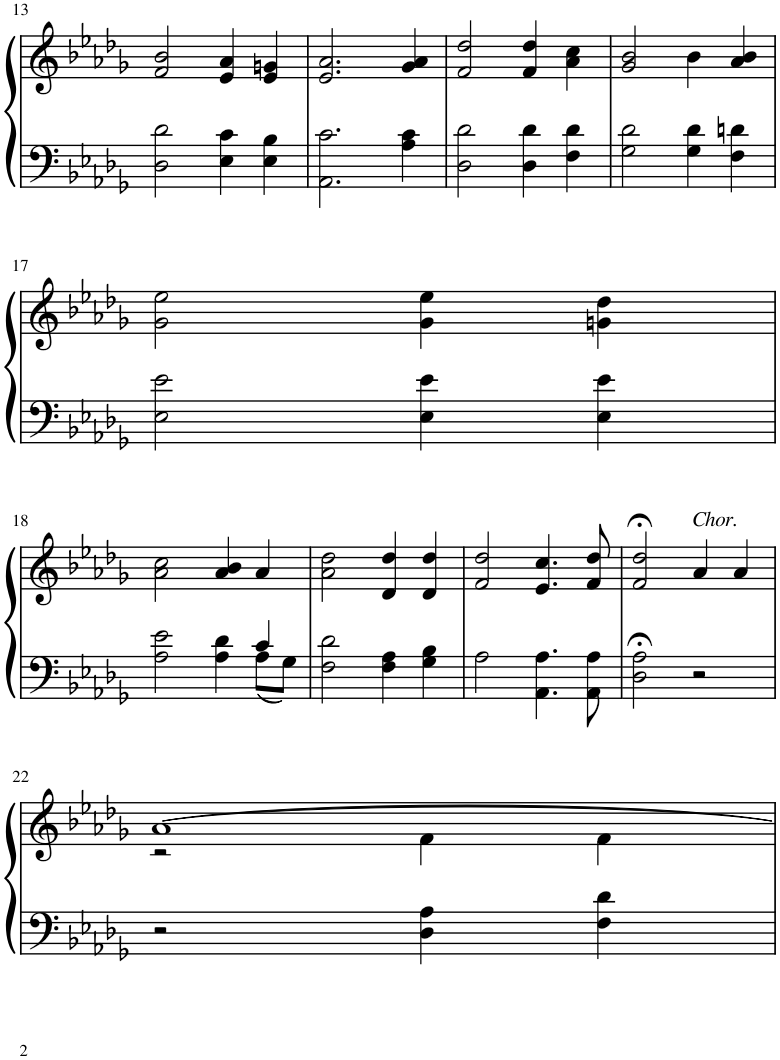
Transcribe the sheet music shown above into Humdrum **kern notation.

**kern	**kern
*part1	*part1
*staff2	*staff1
*I"Piano	*
*I'Pno.	*
!!LO:PB:g=z
*clefF4	*clefG2
*k[b-e-a-d-g-]	*k[b-e-a-d-g-]
*M4/4	*M4/4
=13	=13
2D-\ 2d-\	2f/ 2b-/
4E-\ 4c\	4e-/ 4a-/
4E-\ 4B-\	4e-/ 4gn/
=14	=14
2.AA-\ 2.c\	2.e-/ 2.a-/
4A-\ 4c\	4g-/ 4a-/
=15	=15
2D-\ 2d-\	2f/ 2dd-/
4D-\ 4d-\	4f/ 4dd-/
4F\ 4d-\	4a-\ 4cc\
=16	=16
2G-\ 2d-\	2g-/ 2b-/
4G-\ 4d-\	4b-\
4F\ 4dn\	4a-/ 4b-/
!!LO:LB:g=z
=17	=17
2E-\ 2e-\	2g-\ 2ee-\
4E-\ 4e-\	4g-\ 4ee-\
4E-\ 4e-\	4gn\ 4dd-\
!!LO:LB:g=z
=18	=18
*^	*
2.ryy	2A-\ 2e-\	2a-\ 2cc\
.	4A-\ 4d-\	4a-/ 4b-/
4c/	8A-\L	4a-/
.	8G-\J	.
*v	*v	*
=19	=19
2F\ 2d-\	2a-\ 2dd-\
4F\ 4A-\	4d-/ 4dd-/
4G-\ 4B-\	4d-/ 4dd-/
=20	=20
2A-\	2f/ 2dd-/
4.AA-\ 4.A-\	4.e-/ 4.cc/
8AA-\ 8A-\	8f/ 8dd-/
=21	=21
2D-\;< 2A-\;<	2f/;< 2dd-/;<
!	!LO:TX:a:i:t=Chor.
2r	4a-/
.	4a-/
!!LO:LB:g=z
=22	=22
*	*^
2r	[1a-	2r
4D-\ 4A-\	.	4f\
4F\ 4d-\	.	4f\
*	*v	*v
=	=
*-	*-
